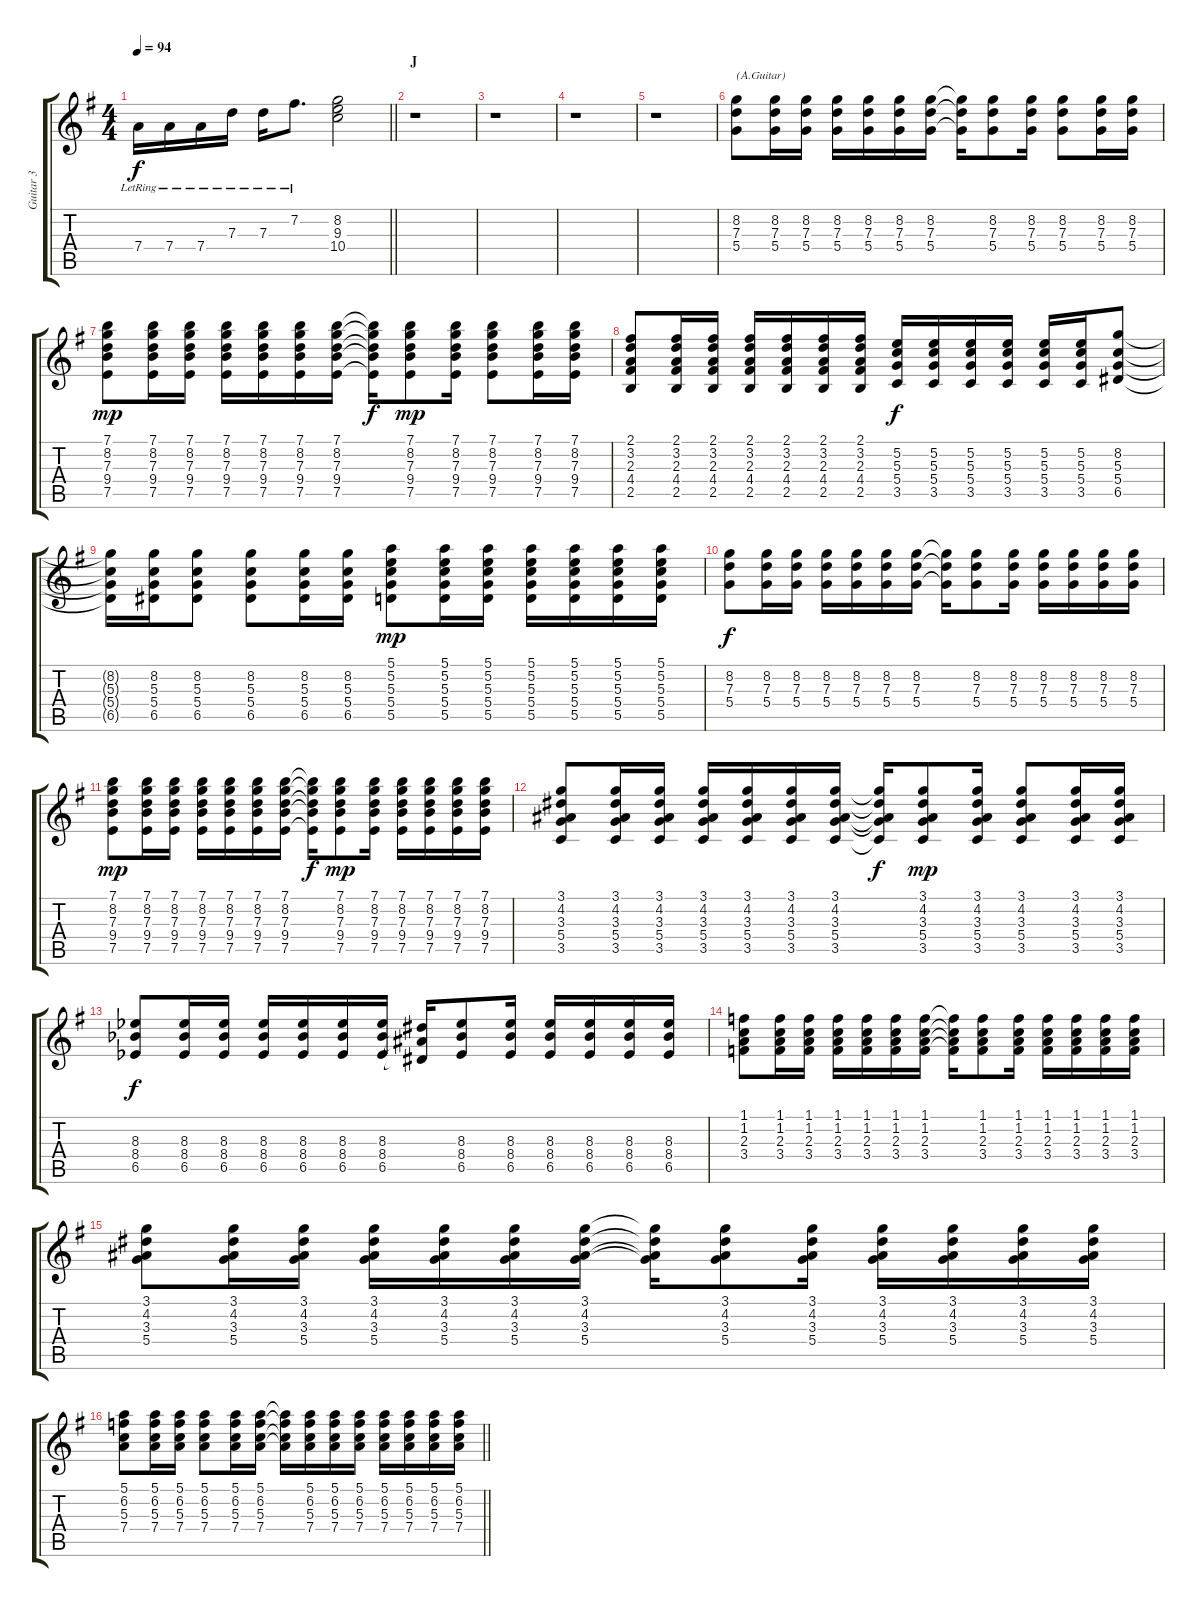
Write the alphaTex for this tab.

\track ("Guitar 3" "Guitar 3") {instrument acousticguitarsteel}
\staff {score tabs}
\tuning (E4 B3 G3 D3 A2 D2) {hide}
\ts (4 4)
\tempo 94
\clef g2
\barLineRight lightlight
\ks g
7.4{lr}.16{dy f} 7.4{lr}.16 7.4{lr}.16 7.3{lr}.16 7.3{lr}.16 7.2{lr}.8{d} (8.2 9.3 10.4).2 |
\section ("" "J")
r.1 |
r.1 |
r.1 |
r.1 |
(8.2 7.3 5.4).8{txt "(A.Guitar)" volume 8 instrument acousticguitarsteel} (8.2 7.3 5.4).16 (8.2 7.3 5.4).16 (8.2 7.3 5.4).16 (8.2 7.3 5.4).16 (8.2 7.3 5.4).16 (8.2 7.3 5.4).16 (8.2{t} 7.3{t} 5.4{t}).16 (8.2 7.3 5.4).8 (8.2 7.3 5.4).16 (8.2 7.3 5.4).8 (8.2 7.3 5.4).16 (8.2 7.3 5.4).16 |
(7.1 8.2 7.3 9.4 7.5).8{dy mp} (7.1 8.2 7.3 9.4 7.5).16 (7.1 8.2 7.3 9.4 7.5).16 (7.1 8.2 7.3 9.4 7.5).16 (7.1 8.2 7.3 9.4 7.5).16 (7.1 8.2 7.3 9.4 7.5).16 (7.1 8.2 7.3 9.4 7.5).16 (7.1{t} 8.2{t} 7.3{t} 9.4{t} 7.5{t}).16{dy f} (7.1 8.2 7.3 9.4 7.5).8{dy mp} (7.1 8.2 7.3 9.4 7.5).16 (7.1 8.2 7.3 9.4 7.5).8 (7.1 8.2 7.3 9.4 7.5).16 (7.1 8.2 7.3 9.4 7.5).16 |
(2.1 3.2 2.3 4.4 2.5).8 (2.1 3.2 2.3 4.4 2.5).16 (2.1 3.2 2.3 4.4 2.5).16 (2.1 3.2 2.3 4.4 2.5).16 (2.1 3.2 2.3 4.4 2.5).16 (2.1 3.2 2.3 4.4 2.5).16 (2.1 3.2 2.3 4.4 2.5).16 (5.2 5.3 5.4 3.5).16{dy f} (5.2 5.3 5.4 3.5).16 (5.2 5.3 5.4 3.5).16 (5.2 5.3 5.4 3.5).16 (5.2 5.3 5.4 3.5).16 (5.2 5.3 5.4 3.5).16 (8.2 5.3 5.4 6.5).8 |
(8.2{t} 5.3{t} 5.4{t} 6.5{t}).16 (8.2 5.3 5.4 6.5).16 (8.2 5.3 5.4 6.5).8 (8.2 5.3 5.4 6.5).8 (8.2 5.3 5.4 6.5).16 (8.2 5.3 5.4 6.5).16 (5.1 5.2 5.3 5.4 5.5).8{dy mp} (5.1 5.2 5.3 5.4 5.5).16 (5.1 5.2 5.3 5.4 5.5).16 (5.1 5.2 5.3 5.4 5.5).16 (5.1 5.2 5.3 5.4 5.5).16 (5.1 5.2 5.3 5.4 5.5).16 (5.1 5.2 5.3 5.4 5.5).16 |
(8.2 7.3 5.4).8{dy f} (8.2 7.3 5.4).16 (8.2 7.3 5.4).16 (8.2 7.3 5.4).16 (8.2 7.3 5.4).16 (8.2 7.3 5.4).16 (8.2 7.3 5.4).16 (8.2{t} 7.3{t} 5.4{t}).16 (8.2 7.3 5.4).8 (8.2 7.3 5.4).16 (8.2 7.3 5.4).16 (8.2 7.3 5.4).16 (8.2 7.3 5.4).16 (8.2 7.3 5.4).16 |
(7.1 8.2 7.3 9.4 7.5).8{dy mp} (7.1 8.2 7.3 9.4 7.5).16 (7.1 8.2 7.3 9.4 7.5).16 (7.1 8.2 7.3 9.4 7.5).16 (7.1 8.2 7.3 9.4 7.5).16 (7.1 8.2 7.3 9.4 7.5).16 (7.1 8.2 7.3 9.4 7.5).16 (7.1{t} 8.2{t} 7.3{t} 9.4{t} 7.5{t}).16{dy f} (7.1 8.2 7.3 9.4 7.5).8{dy mp} (7.1 8.2 7.3 9.4 7.5).16 (7.1 8.2 7.3 9.4 7.5).16 (7.1 8.2 7.3 9.4 7.5).16 (7.1 8.2 7.3 9.4 7.5).16 (7.1 8.2 7.3 9.4 7.5).16 |
(3.1 4.2 3.3 5.4 3.5).8 (3.1 4.2 3.3 5.4 3.5).16 (3.1 4.2 3.3 5.4 3.5).16 (3.1 4.2 3.3 5.4 3.5).16 (3.1 4.2 3.3 5.4 3.5).16 (3.1 4.2 3.3 5.4 3.5).16 (3.1 4.2 3.3 5.4 3.5).16 (3.1{t} 4.2{t} 3.3{t} 5.4{t} 3.5{t}).16{dy f} (3.1 4.2 3.3 5.4 3.5).8{dy mp} (3.1 4.2 3.3 5.4 3.5).16 (3.1 4.2 3.3 5.4 3.5).8 (3.1 4.2 3.3 5.4 3.5).16 (3.1 4.2 3.3 5.4 3.5).16 |
(8.3{acc b} 8.4{acc b} 6.5{acc b}).8{dy f} (8.3{acc b} 8.4{acc b} 6.5{acc b}).16 (8.3{acc b} 8.4{acc b} 6.5{acc b}).16 (8.3{acc b} 8.4{acc b} 6.5{acc b}).16 (8.3{acc b} 8.4{acc b} 6.5{acc b}).16 (8.3{acc b} 8.4{acc b} 6.5{acc b}).16 (8.3{acc b} 8.4{acc b} 6.5{acc b}).16 (8.3{t} 8.4{t} 6.5{t}).16 (8.3{acc b} 8.4{acc b} 6.5{acc b}).8 (8.3{acc b} 8.4{acc b} 6.5{acc b}).16 (8.3{acc b} 8.4{acc b} 6.5{acc b}).16 (8.3{acc b} 8.4{acc b} 6.5{acc b}).16 (8.3{acc b} 8.4{acc b} 6.5{acc b}).16 (8.3{acc b} 8.4{acc b} 6.5{acc b}).16 |
(1.1 1.2 2.3 3.4).8 (1.1 1.2 2.3 3.4).16 (1.1 1.2 2.3 3.4).16 (1.1 1.2 2.3 3.4).16 (1.1 1.2 2.3 3.4).16 (1.1 1.2 2.3 3.4).16 (1.1 1.2 2.3 3.4).16 (1.1{t} 1.2{t} 2.3{t} 3.4{t}).16 (1.1 1.2 2.3 3.4).8 (1.1 1.2 2.3 3.4).16 (1.1 1.2 2.3 3.4).16 (1.1 1.2 2.3 3.4).16 (1.1 1.2 2.3 3.4).16 (1.1 1.2 2.3 3.4).16 |
(3.1 4.2 3.3 5.4).8 (3.1 4.2 3.3 5.4).16 (3.1 4.2 3.3 5.4).16 (3.1 4.2 3.3 5.4).16 (3.1 4.2 3.3 5.4).16 (3.1 4.2 3.3 5.4).16 (3.1 4.2 3.3 5.4).16 (3.1{t} 4.2{t} 3.3{t} 5.4{t}).16 (3.1 4.2 3.3 5.4).8 (3.1 4.2 3.3 5.4).16 (3.1 4.2 3.3 5.4).16 (3.1 4.2 3.3 5.4).16 (3.1 4.2 3.3 5.4).16 (3.1 4.2 3.3 5.4).16 |
\barLineRight lightlight
(5.1 6.2 5.3 7.4).8 (5.1 6.2 5.3 7.4).16 (5.1 6.2 5.3 7.4).16 (5.1 6.2 5.3 7.4).8 (5.1 6.2 5.3 7.4).16 (5.1 6.2 5.3 7.4).16 (5.1{t} 6.2{t} 5.3{t} 7.4{t}).16 (5.1 6.2 5.3 7.4).16 (5.1 6.2 5.3 7.4).16 (5.1 6.2 5.3 7.4).16 (5.1 6.2 5.3 7.4).16 (5.1 6.2 5.3 7.4).16 (5.1 6.2 5.3 7.4).16 (5.1 6.2 5.3 7.4).16
